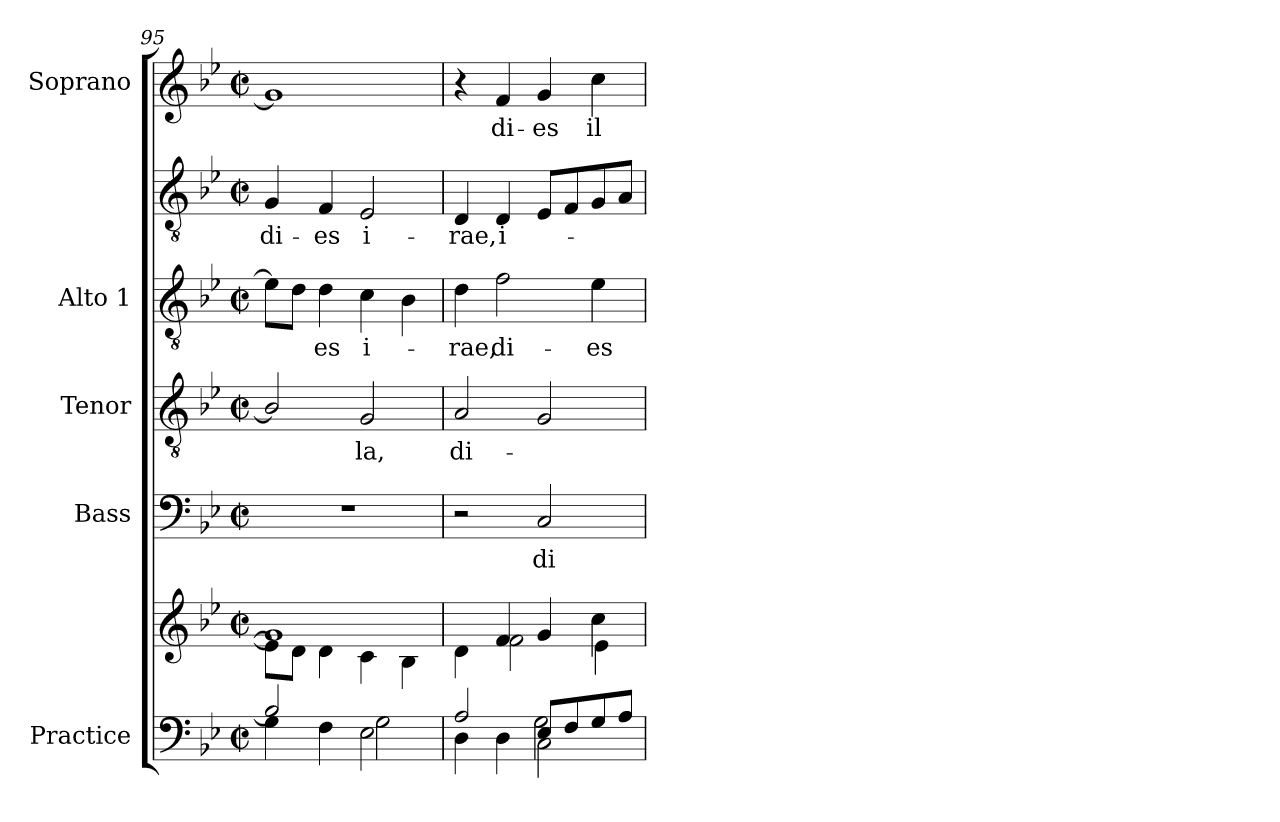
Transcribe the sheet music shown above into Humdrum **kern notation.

**kern	**kern	**kern	**text	**kern	**text	**kern	**text	**kern	**text	**kern	**text
*part5	*part5	*part4	*part4	*part3	*part3	*part2	*part2	*part2	*part2	*part1	*part1
*staff7	*staff6	*staff5	*staff5	*staff4	*staff4	*staff3	*staff3	*staff2	*staff2	*staff1	*staff1
*I"Practice	*	*I"Bass	*	*I"Tenor	*	*I"Alto 1	*	*	*	*I"Soprano	*
*	*	*I'B	*	*I'T	*	*I'A	*	*	*	*I'S	*
*clefF4	*clefG2	*clefF4	*	*clefGv2	*	*clefGv2	*	*clefGv2	*	*clefG2	*
*k[b-e-]	*k[b-e-]	*k[b-e-]	*	*k[b-e-]	*	*k[b-e-]	*	*k[b-e-]	*	*k[b-e-]	*
*B-:	*B-:	*B-:	*	*B-:	*	*B-:	*	*B-:	*	*B-:	*
*M2/2	*M2/2	*M2/2	*	*M2/2	*	*M2/2	*	*M2/2	*	*M2/2	*
*met(c|)	*met(c|)	*met(c|)	*	*met(c|)	*	*met(c|)	*	*met(c|)	*	*met(c|)	*
=95	=95	=95	=95	=95	=95	=95	=95	=95	=95	=95	=95
*^	*^	*	*	*	*	*	*	*	*	*	*
*	*^	*	*	*	*	*	*	*	*	*	*	*	*
!	!	!	!	!	!	!	!	!	!	!	!	!LO:LY:b	!	!
4G\	2B-/]	1ryy	1g/]	8e-\L]	1r	.	2B-/]	.	8e-L]	.	4G	di-	1g]	.
.	.	.	.	8d\J	.	.	.	.	8dJ	.	.	.	.	.
!	!	!	!	!	!	!	!	!	!	!LO:LY:b	!	!LO:LY:b	!	!
4F\	.	.	.	4d\	.	.	.	.	4d	-es	4F	-es	.	.
!	!	!	!	!	!	!	!	!LO:LY:b	!	!LO:LY:b	!	!LO:LY:b	!	!
2E-\	2G\	.	.	4c\	.	.	2G	la,	4c	i-	2E-	i-	.	.
.	.	.	.	4B-\	.	.	.	.	4B-	.	.	.	.	.
=96	=96	=96	=96	=96	=96	=96	=96	=96	=96	=96	=96	=96	=96	=96
!	!	!	!	!	!	!	!	!LO:LY:b	!	!LO:LY:b	!	!LO:LY:b	!	!
4D\	2A/	2ryy	4ryy	4d\	2r	.	2A	di-	4d	rae,	4D	rae,	4r	.
!	!	!	!	!	!	!	!	!	!	!LO:LY:b	!	!LO:LY:b	!	!LO:LY:b
4D\	.	.	4f/	2f\	.	.	.	.	2f\	di-	4D	i-	4f	di-
!	!	!	!	!	!	!LO:LY:b	!	!	!	!	!	!	!	!LO:LY:b
8E-/L	2G\	2C\	4g/	.	2C	di-	2G	.	.	.	8E-L	.	4g	-es
8F/	.	.	.	.	.	.	.	.	.	.	8F	.	.	.
!	!	!	!	!	!	!	!	!	!	!LO:LY:b	!	!	!	!LO:LY:b
8G/	.	.	4cc\	4e-\	.	.	.	.	4e-	-es	8G	.	4cc	il-
8A/J	.	.	.	.	.	.	.	.	.	.	8AJ	.	.	.
*v	*v	*v	*	*	*	*	*	*	*	*	*	*	*	*
*	*v	*v	*	*	*	*	*	*	*	*	*	*
=	=	=	=	=	=	=	=	=	=	=	=
*-	*-	*-	*-	*-	*-	*-	*-	*-	*-	*-	*-
